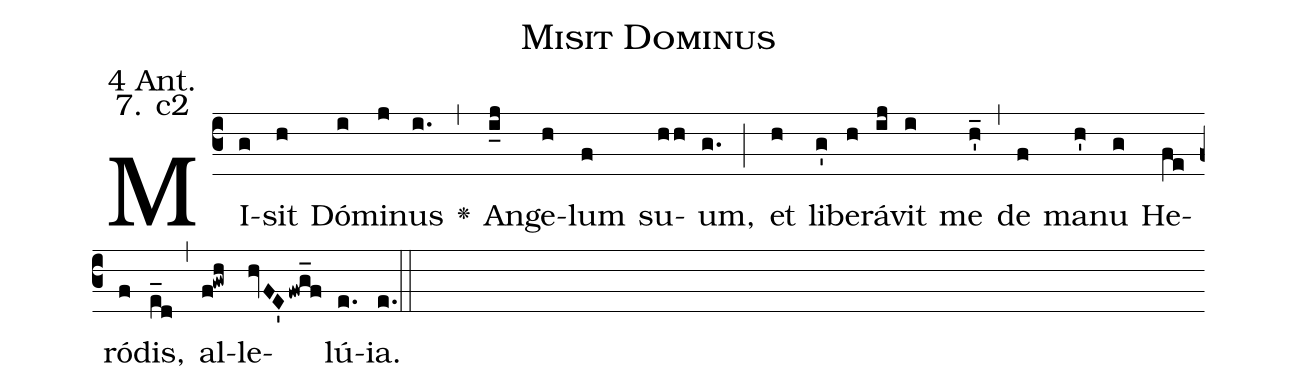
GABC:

name: Misit Dominus;
office-part: 4 Antiphon;
mode: 7c2;
annotation: 4 Ant.;
annotation: 7. c2;
def-m1:}{\greseteolcustos{manual}{;
def-m2:\ifx\breakbeforeEuouae\undefined\else;
def-m3:\fi}\ifx\noeuouae\undefined\def\noeuouae{F}\fi\if\noeuouae F{;
def-m4:}\fi;
%%
% The syntax in this part is called gabc. Please refer to http://home.gna.org/gregorio/gabc/#basis
(c3)MI(g)sit(h) Dó(i)mi(j)nus(i.) <v>\greheightstar</v>(,)
An(i_j)ge(h)lum(f) su(hh)um,(g.) (;)
et(h) li(g')be(h)rá(ij)vit(i) me(h'_) (,)
de(f) ma(h')nu(g) He(fe)ró(f)dis,(e_d) (,)
al(f!gwh)le(hvFE'fwg_f)lú(e.[em1])ia.(e.) (::[em2]z[em3])

E(i) u(i) o(j) u(i) a(h) e.(ih..) (::[em4])
